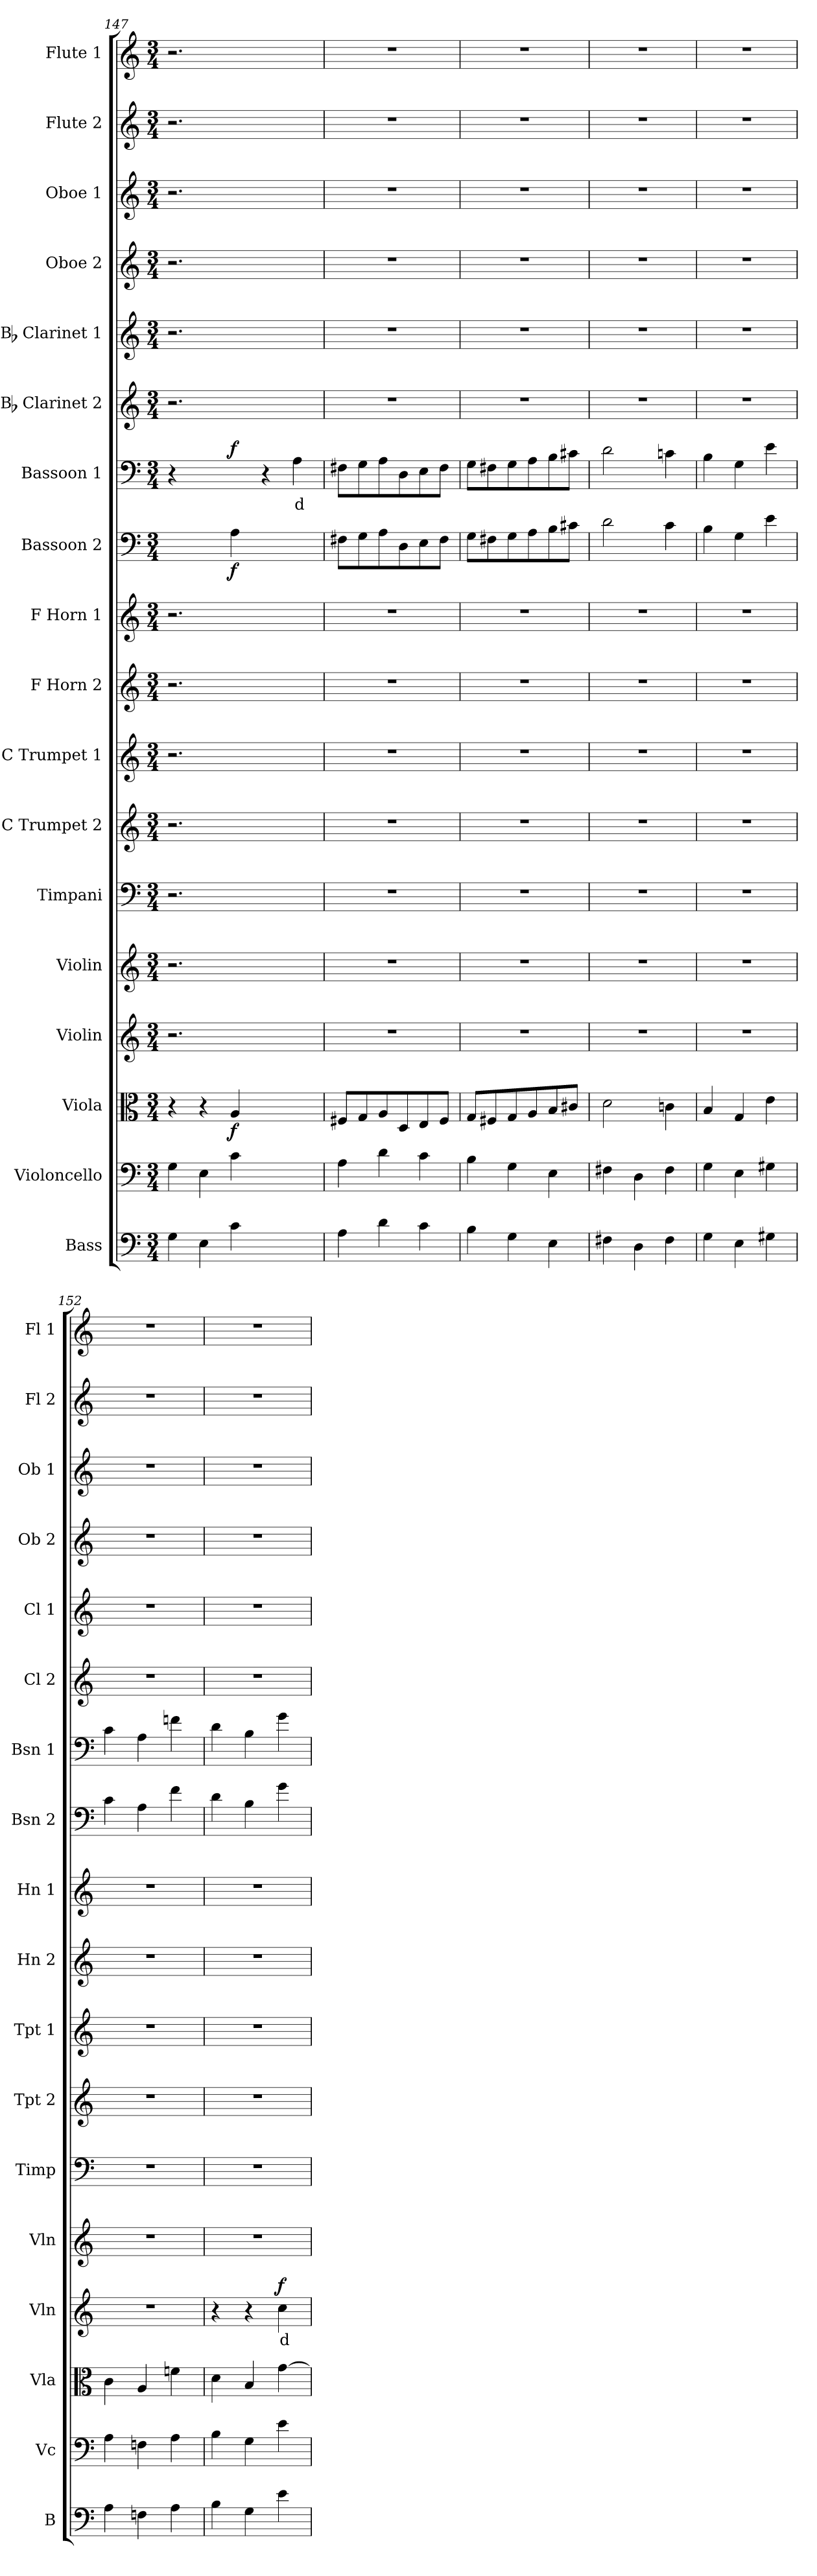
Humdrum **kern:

**kern	**kern	**kern	**dynam	**kern	**text	**dynam	**kern	**kern	**kern	**kern	**kern	**kern	**kern	**dynam	**kern	**text	**dynam	**kern	**kern	**kern	**kern	**kern	**kern
*part18	*part17	*part16	*part16	*part15	*part15	*part15	*part14	*part13	*part12	*part11	*part10	*part9	*part8	*part8	*part7	*part7	*part7	*part6	*part5	*part4	*part3	*part2	*part1
*staff18	*staff17	*staff16	*staff16	*staff15	*staff15	*staff15	*staff14	*staff13	*staff12	*staff11	*staff10	*staff9	*staff8	*staff8	*staff7	*staff7	*staff7	*staff6	*staff5	*staff4	*staff3	*staff2	*staff1
*I"Bass	*I"Violoncello	*I"Viola	*	*I"Violin	*	*	*I"Violin	*I"Timpani	*I"C Trumpet 2	*I"C Trumpet 1	*I"F Horn 2	*I"F Horn 1	*I"Bassoon 2	*	*I"Bassoon 1	*	*	*I"Bb Clarinet 2	*I"Bb Clarinet 1	*I"Oboe 2	*I"Oboe 1	*I"Flute 2	*I"Flute 1
*I'B	*I'Vc	*I'Vla	*	*I'Vln	*	*	*I'Vln	*I'Timp	*I'Tpt 2	*I'Tpt 1	*I'Hn 2	*I'Hn 1	*I'Bsn 2	*	*I'Bsn 1	*	*	*I'Cl 2	*I'Cl 1	*I'Ob 2	*I'Ob 1	*I'Fl 2	*I'Fl 1
!!LO:PB:g=z
*clefF4	*clefF4	*clefC3	*	*clefG2	*	*	*clefG2	*clefF4	*clefG2	*clefG2	*clefG2	*clefG2	*clefF4	*	*clefF4	*	*	*clefG2	*clefG2	*clefG2	*clefG2	*clefG2	*clefG2
*ITrd7c12	*	*	*	*	*	*	*	*	*	*	*ITrd4c7	*ITrd4c7	*	*	*	*	*	*ITrd1c2	*ITrd1c2	*	*	*	*
*k[]	*k[]	*k[]	*	*k[]	*	*	*k[]	*k[]	*k[]	*k[]	*k[b-]	*k[b-]	*k[]	*	*k[]	*	*	*k[b-e-]	*k[b-e-]	*k[]	*k[]	*k[]	*k[]
*M3/4	*M3/4	*M3/4	*	*M3/4	*	*	*M3/4	*M3/4	*M3/4	*M3/4	*M3/4	*M3/4	*M3/4	*	*M3/4	*	*	*M3/4	*M3/4	*M3/4	*M3/4	*M3/4	*M3/4
=147	=147	=147	=147	=147	=147	=147	=147	=147	=147	=147	=147	=147	=147	=147	=147	=147	=147	=147	=147	=147	=147	=147	=147
*	*	*	*	*	*	*	*	*	*	*	*	*	*	*	*^	*	*	*	*	*	*	*	*
4GG	4G	4r	.	2.r	.	.	2.r	2.r	2.r	2.r	2.r	2.r	2ryy	.	4r	2ryy	.	.	2.r	2.r	2.r	2.r	2.r	2.r
4EE	4E	4r	.	.	.	.	.	.	.	.	.	.	.	.	2ryy	.	.	.	.	.	.	.	.	.
!	!	!	!LO:DY:b	!	!	!	!	!	!	!	!	!	!	!LO:DY:b	!	!	!	!LO:DY:b	!	!	!	!	!	!
4C	4c	4A	f	.	.	.	.	.	.	.	.	.	4A	f	.	2.ryy	.	f	.	.	.	.	.	.
2ryy	2ryy	2ryy	.	2ryy	.	.	2ryy	2ryy	2ryy	2ryy	2ryy	2ryy	2ryy	.	4r	.	.	.	2ryy	2ryy	2ryy	2ryy	2ryy	2ryy
!	!	!	!	!	!	!	!	!	!	!	!	!	!	!	!	!	!LO:LY:b	!	!	!	!	!	!	!
.	.	.	.	.	.	.	.	.	.	.	.	.	.	.	4A	.	d	.	.	.	.	.	.	.
*	*	*	*	*	*	*	*	*	*	*	*	*	*	*	*v	*v	*	*	*	*	*	*	*	*
=148	=148	=148	=148	=148	=148	=148	=148	=148	=148	=148	=148	=148	=148	=148	=148	=148	=148	=148	=148	=148	=148	=148	=148
4AA	4A	8F#XL	.	2.r	.	.	2.r	2.r	2.r	2.r	2.r	2.r	8F#L	.	8F#XL	.	.	2.r	2.r	2.r	2.r	2.r	2.r
.	.	8G	.	.	.	.	.	.	.	.	.	.	8G	.	8G	.	.	.	.	.	.	.	.
4D	4d	8A	.	.	.	.	.	.	.	.	.	.	8A	.	8A	.	.	.	.	.	.	.	.
.	.	8D	.	.	.	.	.	.	.	.	.	.	8D	.	8D	.	.	.	.	.	.	.	.
4C	4c	8E	.	.	.	.	.	.	.	.	.	.	8E	.	8E	.	.	.	.	.	.	.	.
.	.	8F#J	.	.	.	.	.	.	.	.	.	.	8F#J	.	8F#J	.	.	.	.	.	.	.	.
=149	=149	=149	=149	=149	=149	=149	=149	=149	=149	=149	=149	=149	=149	=149	=149	=149	=149	=149	=149	=149	=149	=149	=149
4BB	4B	8GL	.	2.r	.	.	2.r	2.r	2.r	2.r	2.r	2.r	8GL	.	8GL	.	.	2.r	2.r	2.r	2.r	2.r	2.r
.	.	8F#X	.	.	.	.	.	.	.	.	.	.	8F#	.	8F#X	.	.	.	.	.	.	.	.
4GG	4G	8G	.	.	.	.	.	.	.	.	.	.	8G	.	8G	.	.	.	.	.	.	.	.
.	.	8A	.	.	.	.	.	.	.	.	.	.	8A	.	8A	.	.	.	.	.	.	.	.
4EE	4E	8B	.	.	.	.	.	.	.	.	.	.	8B	.	8B	.	.	.	.	.	.	.	.
.	.	8c#XJ	.	.	.	.	.	.	.	.	.	.	8c#J	.	8c#XJ	.	.	.	.	.	.	.	.
=150	=150	=150	=150	=150	=150	=150	=150	=150	=150	=150	=150	=150	=150	=150	=150	=150	=150	=150	=150	=150	=150	=150	=150
4FF#X	4F#X	2d	.	2.r	.	.	2.r	2.r	2.r	2.r	2.r	2.r	2d	.	2d	.	.	2.r	2.r	2.r	2.r	2.r	2.r
4DD	4D	.	.	.	.	.	.	.	.	.	.	.	.	.	.	.	.	.	.	.	.	.	.
4FF#	4F#	4cn	.	.	.	.	.	.	.	.	.	.	4c	.	4cn	.	.	.	.	.	.	.	.
=151	=151	=151	=151	=151	=151	=151	=151	=151	=151	=151	=151	=151	=151	=151	=151	=151	=151	=151	=151	=151	=151	=151	=151
4GG	4G	4B	.	2.r	.	.	2.r	2.r	2.r	2.r	2.r	2.r	4B	.	4B	.	.	2.r	2.r	2.r	2.r	2.r	2.r
4EE	4E	4G	.	.	.	.	.	.	.	.	.	.	4G	.	4G	.	.	.	.	.	.	.	.
4GG#X	4G#X	4e	.	.	.	.	.	.	.	.	.	.	4e	.	4e	.	.	.	.	.	.	.	.
=152	=152	=152	=152	=152	=152	=152	=152	=152	=152	=152	=152	=152	=152	=152	=152	=152	=152	=152	=152	=152	=152	=152	=152
4AA	4A	4c	.	2.r	.	.	2.r	2.r	2.r	2.r	2.r	2.r	4c	.	4c	.	.	2.r	2.r	2.r	2.r	2.r	2.r
4FFn	4Fn	4A	.	.	.	.	.	.	.	.	.	.	4A	.	4A	.	.	.	.	.	.	.	.
4AA	4A	4fn	.	.	.	.	.	.	.	.	.	.	4f	.	4fn	.	.	.	.	.	.	.	.
=153	=153	=153	=153	=153	=153	=153	=153	=153	=153	=153	=153	=153	=153	=153	=153	=153	=153	=153	=153	=153	=153	=153	=153
4BB	4B	4d	.	4r	.	.	2.r	2.r	2.r	2.r	2.r	2.r	4d	.	4d	.	.	2.r	2.r	2.r	2.r	2.r	2.r
4GG	4G	4B	.	4r	.	.	.	.	.	.	.	.	4B	.	4B	.	.	.	.	.	.	.	.
!	!	!	!	!	!LO:LY:b	!LO:DY:b	!	!	!	!	!	!	!	!	!	!	!	!	!	!	!	!	!
4E	4e	[4g	.	4cc	d	f	.	.	.	.	.	.	4g	.	4g	.	.	.	.	.	.	.	.
=	=	=	=	=	=	=	=	=	=	=	=	=	=	=	=	=	=	=	=	=	=	=	=
*-	*-	*-	*-	*-	*-	*-	*-	*-	*-	*-	*-	*-	*-	*-	*-	*-	*-	*-	*-	*-	*-	*-	*-
